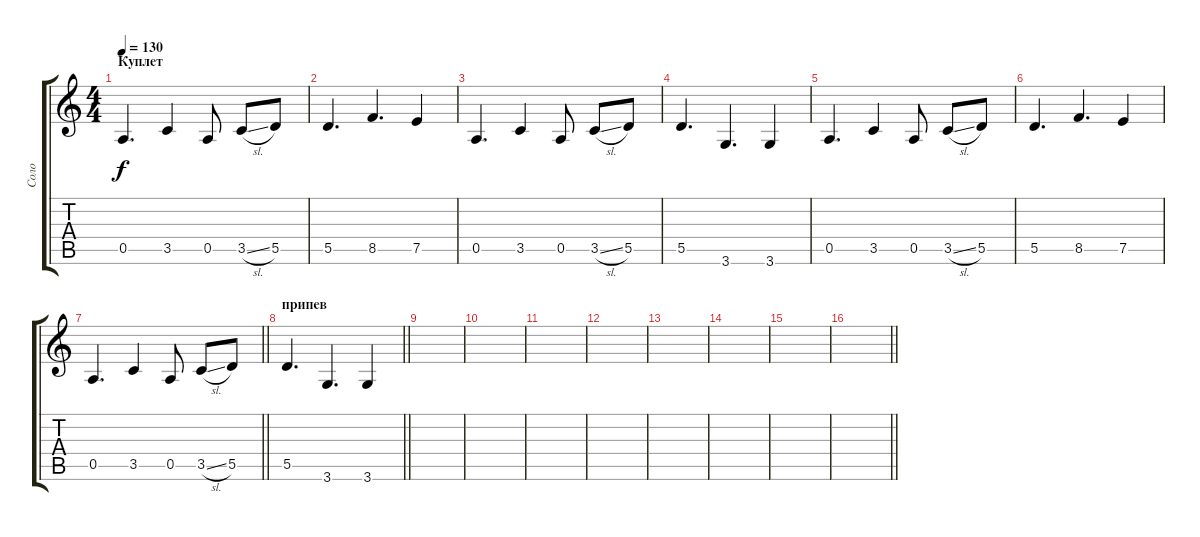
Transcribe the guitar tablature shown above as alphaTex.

\track ("Соло" "Соло") {instrument distortionguitar}
\staff {score tabs}
\tuning (E4 B3 G3 D3 A2 E2) {hide}
\ts (4 4)
\section ("" "Куплет")
\tempo 130
\clef g2
\ks c
0.5.4{d dy f} 3.5.4 0.5.8 3.5{sl}.8 5.5.8 |
5.5.4{d} 8.5.4{d} 7.5.4 |
0.5.4{d} 3.5.4 0.5.8 3.5{sl}.8 5.5.8 |
5.5.4{d} 3.6.4{d} 3.6.4 |
0.5.4{d} 3.5.4 0.5.8 3.5{sl}.8 5.5.8 |
5.5.4{d} 8.5.4{d} 7.5.4 |
\barLineRight lightlight
0.5.4{d} 3.5.4 0.5.8 3.5{sl}.8 5.5.8 |
\section ("" "припев")
\barLineRight lightlight
5.5.4{d} 3.6.4{d} 3.6.4 |
|
|
|
|
|
|
|
\barLineRight lightlight
